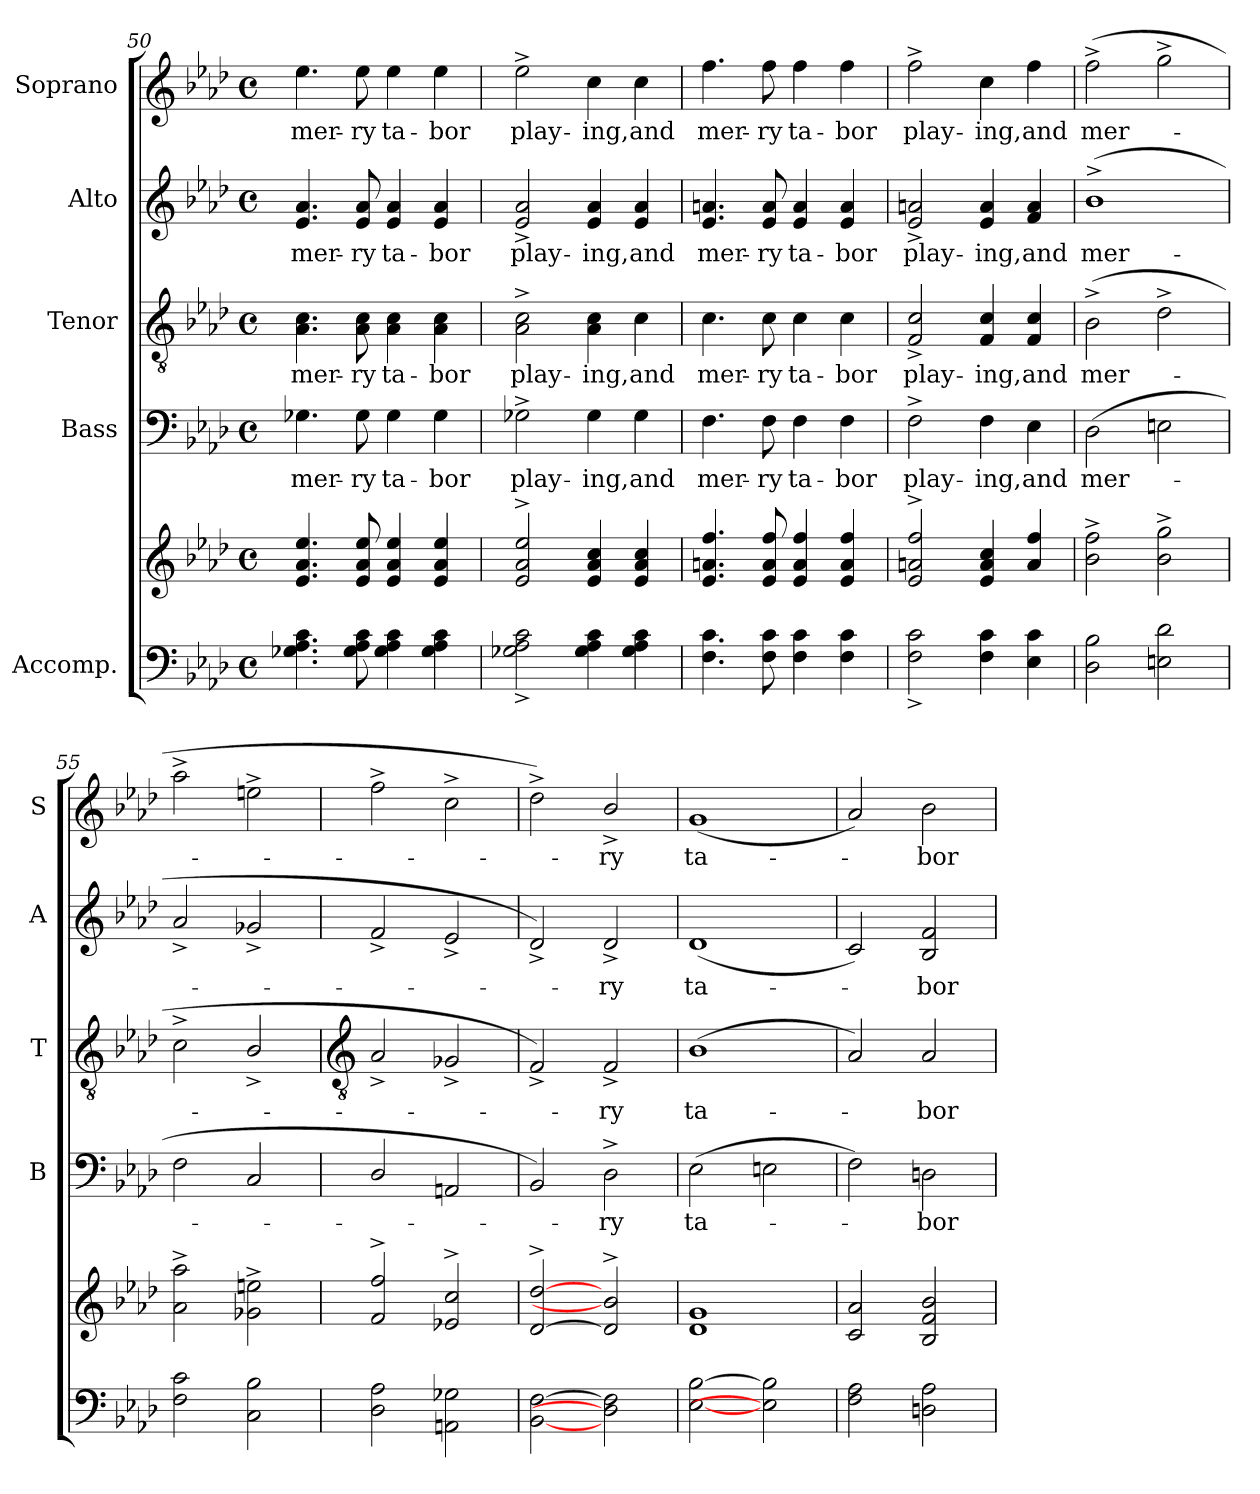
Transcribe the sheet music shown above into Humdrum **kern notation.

**kern	**kern	**kern	**text	**kern	**text	**kern	**text	**kern	**text
*part5	*part5	*part4	*part4	*part3	*part3	*part2	*part2	*part1	*part1
*staff6	*staff5	*staff4	*staff4	*staff3	*staff3	*staff2	*staff2	*staff1	*staff1
*I"Accomp.	*	*I"Bass	*	*I"Tenor	*	*I"Alto	*	*I"Soprano	*
*	*	*I'B	*	*I'T	*	*I'A	*	*I'S	*
*clefF4	*clefG2	*clefF4	*	*clefGv2	*	*clefG2	*	*clefG2	*
*k[b-e-a-d-]	*k[b-e-a-d-]	*k[b-e-a-d-]	*	*k[b-e-a-d-]	*	*k[b-e-a-d-]	*	*k[b-e-a-d-]	*
*A-:	*A-:	*A-:	*	*A-:	*	*A-:	*	*A-:	*
*M4/4	*M4/4	*M4/4	*	*M4/4	*	*M4/4	*	*M4/4	*
*met(c)	*met(c)	*met(c)	*	*met(c)	*	*met(c)	*	*met(c)	*
=50	=50	=50	=50	=50	=50	=50	=50	=50	=50
*^	*^	*	*	*	*	*	*	*	*
!	!	!	!	!	!LO:LY:b	!	!LO:LY:b	!	!LO:LY:b	!	!LO:LY:b
1ryy	4.G-X\ 4.A-\ 4.c\	4.e- 4.a- 4.ee-	1ryy	4.G-X	mer-	4.A- 4.c	mer-	4.e- 4.a-	mer-	4.ee-	mer-
!	!	!	!	!	!LO:LY:b	!	!LO:LY:b	!	!LO:LY:b	!	!LO:LY:b
.	8G-\ 8A-\ 8c\	8e- 8a- 8ee-	.	8G-	-ry	8A- 8c	-ry	8e- 8a-	-ry	8ee-	-ry
!	!	!	!	!	!LO:LY:b	!	!LO:LY:b	!	!LO:LY:b	!	!LO:LY:b
.	4G-\ 4A-\ 4c\	4e- 4a- 4ee-	.	4G-	ta-	4A- 4c	ta-	4e- 4a-	ta-	4ee-	ta-
!	!	!	!	!	!LO:LY:b	!	!LO:LY:b	!	!LO:LY:b	!	!LO:LY:b
.	4G-\ 4A-\ 4c\	4e- 4a- 4ee-	.	4G-	-bor	4A- 4c	-bor	4e- 4a-	-bor	4ee-	-bor
=51	=51	=51	=51	=51	=51	=51	=51	=51	=51	=51	=51
!	!	!	!	!	!LO:LY:b	!	!LO:LY:b	!	!LO:LY:b	!	!LO:LY:b
1ryy	2G-X\^ 2A-\^ 2c\^	2e-^ 2a-^ 2ee-^	1ryy	2G-X^	play-	2A-^ 2c^	play-	2e-^ 2a-^	play-	2ee-^	play-
!	!	!	!	!	!LO:LY:b	!	!LO:LY:b	!	!LO:LY:b	!	!LO:LY:b
.	4G-\ 4A-\ 4c\	4e- 4a- 4cc	.	4G-	-ing,	4A- 4c	-ing,	4e- 4a-	-ing,	4cc	-ing,
!	!	!	!	!	!LO:LY:b	!	!LO:LY:b	!	!LO:LY:b	!	!LO:LY:b
.	4G-\ 4A-\ 4c\	4e- 4a- 4cc	.	4G-	and	4c	and	4e- 4a-	and	4cc	and
=52	=52	=52	=52	=52	=52	=52	=52	=52	=52	=52	=52
!	!	!	!	!	!LO:LY:b	!	!LO:LY:b	!	!LO:LY:b	!	!LO:LY:b
1ryy	4.F\ 4.c\	4.e- 4.an 4.ff	1ryy	4.F	mer-	4.c	mer-	4.e- 4.an	mer-	4.ff	mer-
!	!	!	!	!	!LO:LY:b	!	!LO:LY:b	!	!LO:LY:b	!	!LO:LY:b
.	8F\ 8c\	8e- 8a 8ff	.	8F	-ry	8c	-ry	8e- 8a	-ry	8ff	-ry
!	!	!	!	!	!LO:LY:b	!	!LO:LY:b	!	!LO:LY:b	!	!LO:LY:b
.	4F\ 4c\	4e- 4a 4ff	.	4F	ta-	4c	ta-	4e- 4a	ta-	4ff	ta-
!	!	!	!	!	!LO:LY:b	!	!LO:LY:b	!	!LO:LY:b	!	!LO:LY:b
.	4F\ 4c\	4e- 4a 4ff	.	4F	-bor	4c	-bor	4e- 4a	-bor	4ff	-bor
=53	=53	=53	=53	=53	=53	=53	=53	=53	=53	=53	=53
!	!	!	!	!	!LO:LY:b	!	!LO:LY:b	!	!LO:LY:b	!	!LO:LY:b
1ryy	2F\^ 2c\^	2e-^ 2an^ 2ff^	1ryy	2F^	play-	2F^ 2c^	play-	2e-^ 2an^	play-	2ff^	play-
!	!	!	!	!	!LO:LY:b	!	!LO:LY:b	!	!LO:LY:b	!	!LO:LY:b
.	4F\ 4c\	4e- 4a 4cc	.	4F	-ing,	4F 4c	-ing,	4e- 4a	-ing,	4cc	-ing,
!	!	!	!	!	!LO:LY:b	!	!LO:LY:b	!	!LO:LY:b	!	!LO:LY:b
.	4E-\ 4c\	4a 4ff	.	4E-	and	4F 4c	and	4f 4a	and	4ff	and
*	*	*v	*v	*	*	*	*	*	*	*	*
=54	=54	=54	=54	=54	=54	=54	=54	=54	=54	=54
!	!	!	!	!LO:LY:b	!	!LO:LY:b	!	!LO:LY:b	!	!LO:LY:b
*v	*v	*	*	*	*	*	*	*	*	*
2D-\ 2B-\	2b-^ 2ff^	(<2D-	mer-	(<2B-^	mer-	(<1b-^	mer-	(>2ff^	mer-
2En\ 2d-\	2b-^ 2gg^	2En	.	2d-^	.	.	.	2gg^	.
=55	=55	=55	=55	=55	=55	=55	=55	=55	=55
2F\ 2c\	2a-^ 2aa-^	2F	.	2c^	.	2a-^	.	2aa-^	.
2C\ 2B-\	2g-X^ 2een^	2C	.	2B-^/	.	2g-X^	.	2een^	.
!!LO:LB:g=z
=56	=56	=56	=56	=56	=56	=56	=56	=56	=56
*	*	*	*	*clefGv2	*	*	*	*	*
*	*^	*	*	*	*	*	*	*	*
2D-\ 2A-\	2f^ 2ff^	1ryy	2D-/	.	2A-^	.	2f^	.	2ff^	.
2AAn\ 2G-X\	2e-X^ 2cc^	.	2AAn	.	2G-X^	.	2e-^	.	2cc^	.
=57	=57	=57	=57	=57	=57	=57	=57	=57	=57	=57
[2BB- [2F	[2d-^ [2dd-^	1ryy	2BB-)	.	2F^)	.	2d-^)	.	2dd-^)	.
!	!	!	!	!LO:LY:b	!	!LO:LY:b	!	!LO:LY:b	!	!LO:LY:b
2D-] 2F]	2d-/]^ 2b-/]^	.	2D-^	ry	2F^	ry	2d-^	ry	2b-^/	ry
=58	=58	=58	=58	=58	=58	=58	=58	=58	=58	=58
!	!	!	!	!LO:LY:b	!	!LO:LY:b	!	!LO:LY:b	!	!LO:LY:b
[2E- [2B-	1d- 1g	1ryy	(>2E-	ta-	(<1B-	ta-	(<1d-	ta-	(<1g	ta-
2E] 2B-]	.	.	2En	.	.	.	.	.	.	.
=59	=59	=59	=59	=59	=59	=59	=59	=59	=59	=59
2F 2A-	2c 2a-	1ryy	2F)	.	2A-)	.	2c)	.	2a-)	.
!	!	!	!	!LO:LY:b	!	!LO:LY:b	!	!LO:LY:b	!	!LO:LY:b
2Dn 2A-	2B- 2f 2b-	.	2Dn	bor	2A-	bor	2B- 2f	bor	2b-	bor
*	*v	*v	*	*	*	*	*	*	*	*
=	=	=	=	=	=	=	=	=	=
*-	*-	*-	*-	*-	*-	*-	*-	*-	*-
